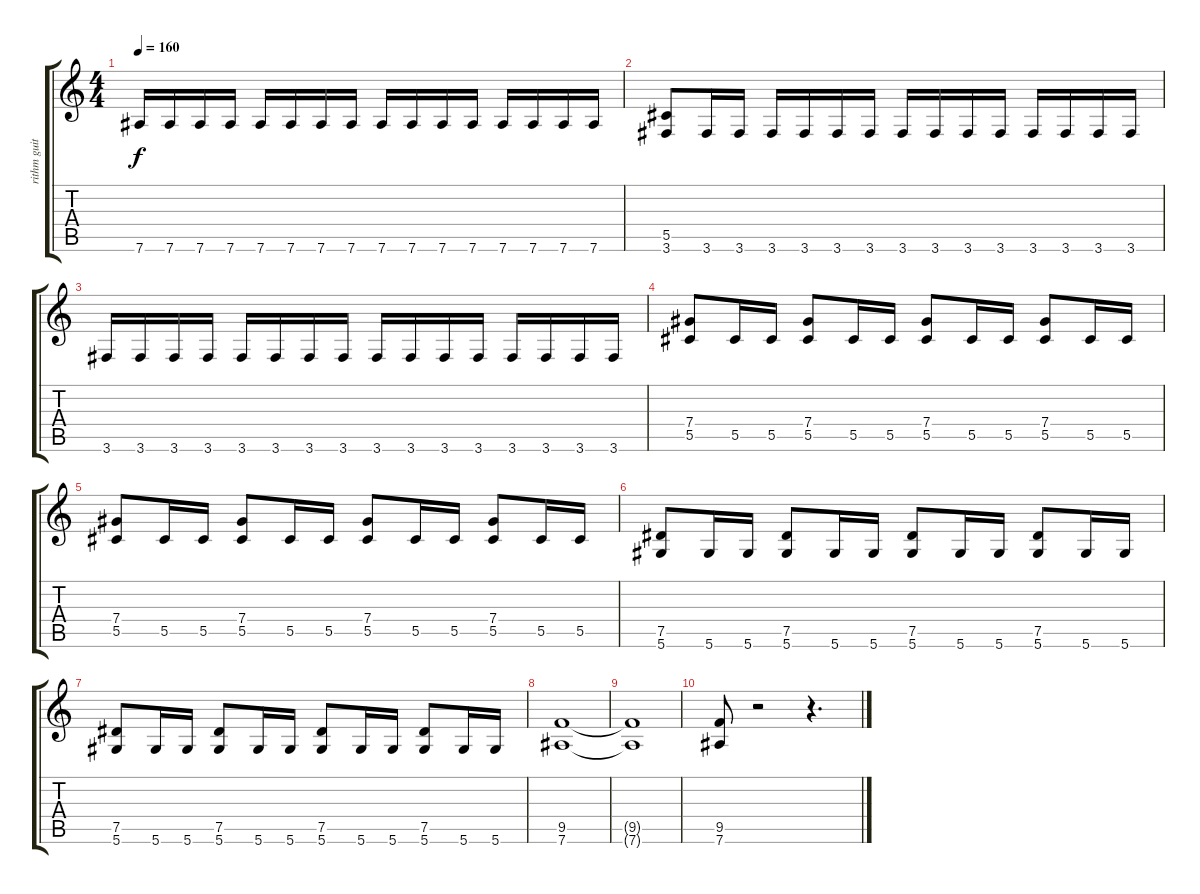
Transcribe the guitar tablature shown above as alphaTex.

\track ("rithm guitar" "rithm guit") {instrument distortionguitar}
\staff {score tabs}
\tuning (Eb4 Bb3 Gb3 Db3 Ab2 Eb2) {hide}
\ts (4 4)
\tempo 160
\clef g2
\ks c
7.6.16{dy f} 7.6.16 7.6.16 7.6.16 7.6.16 7.6.16 7.6.16 7.6.16 7.6.16 7.6.16 7.6.16 7.6.16 7.6.16 7.6.16 7.6.16 7.6.16 |
(5.5 3.6).8 3.6.16 3.6.16 3.6.16 3.6.16 3.6.16 3.6.16 3.6.16 3.6.16 3.6.16 3.6.16 3.6.16 3.6.16 3.6.16 3.6.16 |
3.6.16 3.6.16 3.6.16 3.6.16 3.6.16 3.6.16 3.6.16 3.6.16 3.6.16 3.6.16 3.6.16 3.6.16 3.6.16 3.6.16 3.6.16 3.6.16 |
(7.4 5.5).8 5.5.16 5.5.16 (7.4 5.5).8 5.5.16 5.5.16 (7.4 5.5).8 5.5.16 5.5.16 (7.4 5.5).8 5.5.16 5.5.16 |
(7.4 5.5).8 5.5.16 5.5.16 (7.4 5.5).8 5.5.16 5.5.16 (7.4 5.5).8 5.5.16 5.5.16 (7.4 5.5).8 5.5.16 5.5.16 |
(7.5 5.6).8 5.6.16 5.6.16 (7.5 5.6).8 5.6.16 5.6.16 (7.5 5.6).8 5.6.16 5.6.16 (7.5 5.6).8 5.6.16 5.6.16 |
(7.5 5.6).8 5.6.16 5.6.16 (7.5 5.6).8 5.6.16 5.6.16 (7.5 5.6).8 5.6.16 5.6.16 (7.5 5.6).8 5.6.16 5.6.16 |
(9.5 7.6).1 |
(9.5{t} 7.6{t}).1 |
(9.5 7.6).8 r.2 r.4{d}
